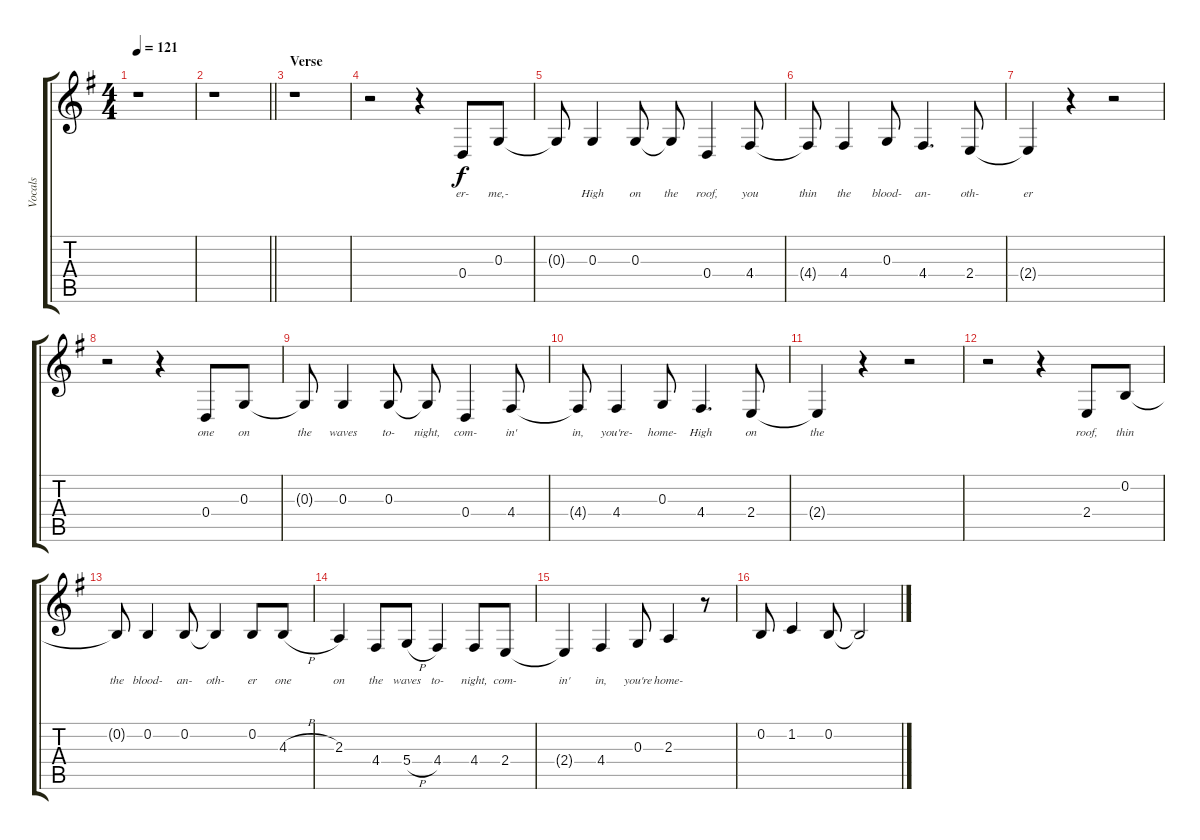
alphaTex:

\track ("Vocals" "Vocals") {instrument trumpet}
\staff {score tabs}
\tuning (E4 B3 G3 D3 A2 E2) {hide}
\ts (4 4)
\tempo 121
\clef g2
\ks g
r.1{dy f} |
\barLineRight lightlight
r.1 |
\section ("" "Verse")
r.1 |
r.2 r.4 0.4.8{lyrics (0 "er-") lyrics (1 "") lyrics (2 "") lyrics (3 "") lyrics (4 "")} 0.3.8{lyrics (0 "me,-") lyrics (1 "") lyrics (2 "") lyrics (3 "") lyrics (4 "")} |
0.3{t}.8{lyrics (0 "") lyrics (1 "") lyrics (2 "") lyrics (3 "") lyrics (4 "")} 0.3.4{lyrics (0 "High") lyrics (1 "") lyrics (2 "") lyrics (3 "") lyrics (4 "")} 0.3.8{lyrics (0 "on") lyrics (1 "") lyrics (2 "") lyrics (3 "") lyrics (4 "")} 0.3{t}.8{lyrics (0 "the") lyrics (1 "") lyrics (2 "") lyrics (3 "") lyrics (4 "")} 0.4.4{lyrics (0 "roof,") lyrics (1 "") lyrics (2 "") lyrics (3 "") lyrics (4 "")} 4.4.8{lyrics (0 "you") lyrics (1 "") lyrics (2 "") lyrics (3 "") lyrics (4 "")} |
4.4{t}.8{lyrics (0 "thin") lyrics (1 "") lyrics (2 "") lyrics (3 "") lyrics (4 "")} 4.4.4{lyrics (0 "the") lyrics (1 "") lyrics (2 "") lyrics (3 "") lyrics (4 "")} 0.3.8{lyrics (0 "blood-") lyrics (1 "") lyrics (2 "") lyrics (3 "") lyrics (4 "")} 4.4.4{d lyrics (0 "an-") lyrics (1 "") lyrics (2 "") lyrics (3 "") lyrics (4 "")} 2.4.8{lyrics (0 "oth-") lyrics (1 "") lyrics (2 "") lyrics (3 "") lyrics (4 "")} |
2.4{t}.4{lyrics (0 "er") lyrics (1 "") lyrics (2 "") lyrics (3 "") lyrics (4 "")} r.4 r.2 |
r.2 r.4 0.4.8{lyrics (0 "one") lyrics (1 "") lyrics (2 "") lyrics (3 "") lyrics (4 "")} 0.3.8{lyrics (0 "on") lyrics (1 "") lyrics (2 "") lyrics (3 "") lyrics (4 "")} |
0.3{t}.8{lyrics (0 "the") lyrics (1 "") lyrics (2 "") lyrics (3 "") lyrics (4 "")} 0.3.4{lyrics (0 "waves") lyrics (1 "") lyrics (2 "") lyrics (3 "") lyrics (4 "")} 0.3.8{lyrics (0 "to-") lyrics (1 "") lyrics (2 "") lyrics (3 "") lyrics (4 "")} 0.3{t}.8{lyrics (0 "night,") lyrics (1 "") lyrics (2 "") lyrics (3 "") lyrics (4 "")} 0.4.4{lyrics (0 "com-") lyrics (1 "") lyrics (2 "") lyrics (3 "") lyrics (4 "")} 4.4.8{lyrics (0 "in'") lyrics (1 "") lyrics (2 "") lyrics (3 "") lyrics (4 "")} |
4.4{t}.8{lyrics (0 "in,") lyrics (1 "") lyrics (2 "") lyrics (3 "") lyrics (4 "")} 4.4.4{lyrics (0 "you're-") lyrics (1 "") lyrics (2 "") lyrics (3 "") lyrics (4 "")} 0.3.8{lyrics (0 "home-") lyrics (1 "") lyrics (2 "") lyrics (3 "") lyrics (4 "")} 4.4.4{d lyrics (0 "High") lyrics (1 "") lyrics (2 "") lyrics (3 "") lyrics (4 "")} 2.4.8{lyrics (0 "on") lyrics (1 "") lyrics (2 "") lyrics (3 "") lyrics (4 "")} |
2.4{t}.4{lyrics (0 "the") lyrics (1 "") lyrics (2 "") lyrics (3 "") lyrics (4 "")} r.4 r.2 |
r.2 r.4 2.4.8{lyrics (0 "roof,") lyrics (1 "") lyrics (2 "") lyrics (3 "") lyrics (4 "")} 0.2.8{lyrics (0 "thin") lyrics (1 "") lyrics (2 "") lyrics (3 "") lyrics (4 "")} |
0.2{t}.8{lyrics (0 "the") lyrics (1 "") lyrics (2 "") lyrics (3 "") lyrics (4 "")} 0.2.4{lyrics (0 "blood-") lyrics (1 "") lyrics (2 "") lyrics (3 "") lyrics (4 "")} 0.2.8{lyrics (0 "an-") lyrics (1 "") lyrics (2 "") lyrics (3 "") lyrics (4 "")} 0.2{t}.4{lyrics (0 "oth-") lyrics (1 "") lyrics (2 "") lyrics (3 "") lyrics (4 "")} 0.2.8{lyrics (0 "er") lyrics (1 "") lyrics (2 "") lyrics (3 "") lyrics (4 "")} 4.3{h}.8{lyrics (0 "one") lyrics (1 "") lyrics (2 "") lyrics (3 "") lyrics (4 "")} |
2.3.4{lyrics (0 "on") lyrics (1 "") lyrics (2 "") lyrics (3 "") lyrics (4 "")} 4.4.8{lyrics (0 "the") lyrics (1 "") lyrics (2 "") lyrics (3 "") lyrics (4 "")} 5.4{h}.8{lyrics (0 "waves") lyrics (1 "") lyrics (2 "") lyrics (3 "") lyrics (4 "")} 4.4.4{lyrics (0 "to-") lyrics (1 "") lyrics (2 "") lyrics (3 "") lyrics (4 "")} 4.4.8{lyrics (0 "night,") lyrics (1 "") lyrics (2 "") lyrics (3 "") lyrics (4 "")} 2.4.8{lyrics (0 "com-") lyrics (1 "") lyrics (2 "") lyrics (3 "") lyrics (4 "")} |
2.4{t}.4{lyrics (0 "in'") lyrics (1 "") lyrics (2 "") lyrics (3 "") lyrics (4 "")} 4.4.4{lyrics (0 "in,") lyrics (1 "") lyrics (2 "") lyrics (3 "") lyrics (4 "")} 0.3.8{lyrics (0 "you're") lyrics (1 "") lyrics (2 "") lyrics (3 "") lyrics (4 "")} 2.3.4{lyrics (0 "home-") lyrics (1 "") lyrics (2 "") lyrics (3 "") lyrics (4 "")} r.8 |
0.2.8 1.2.4 0.2.8 0.2{t}.2
